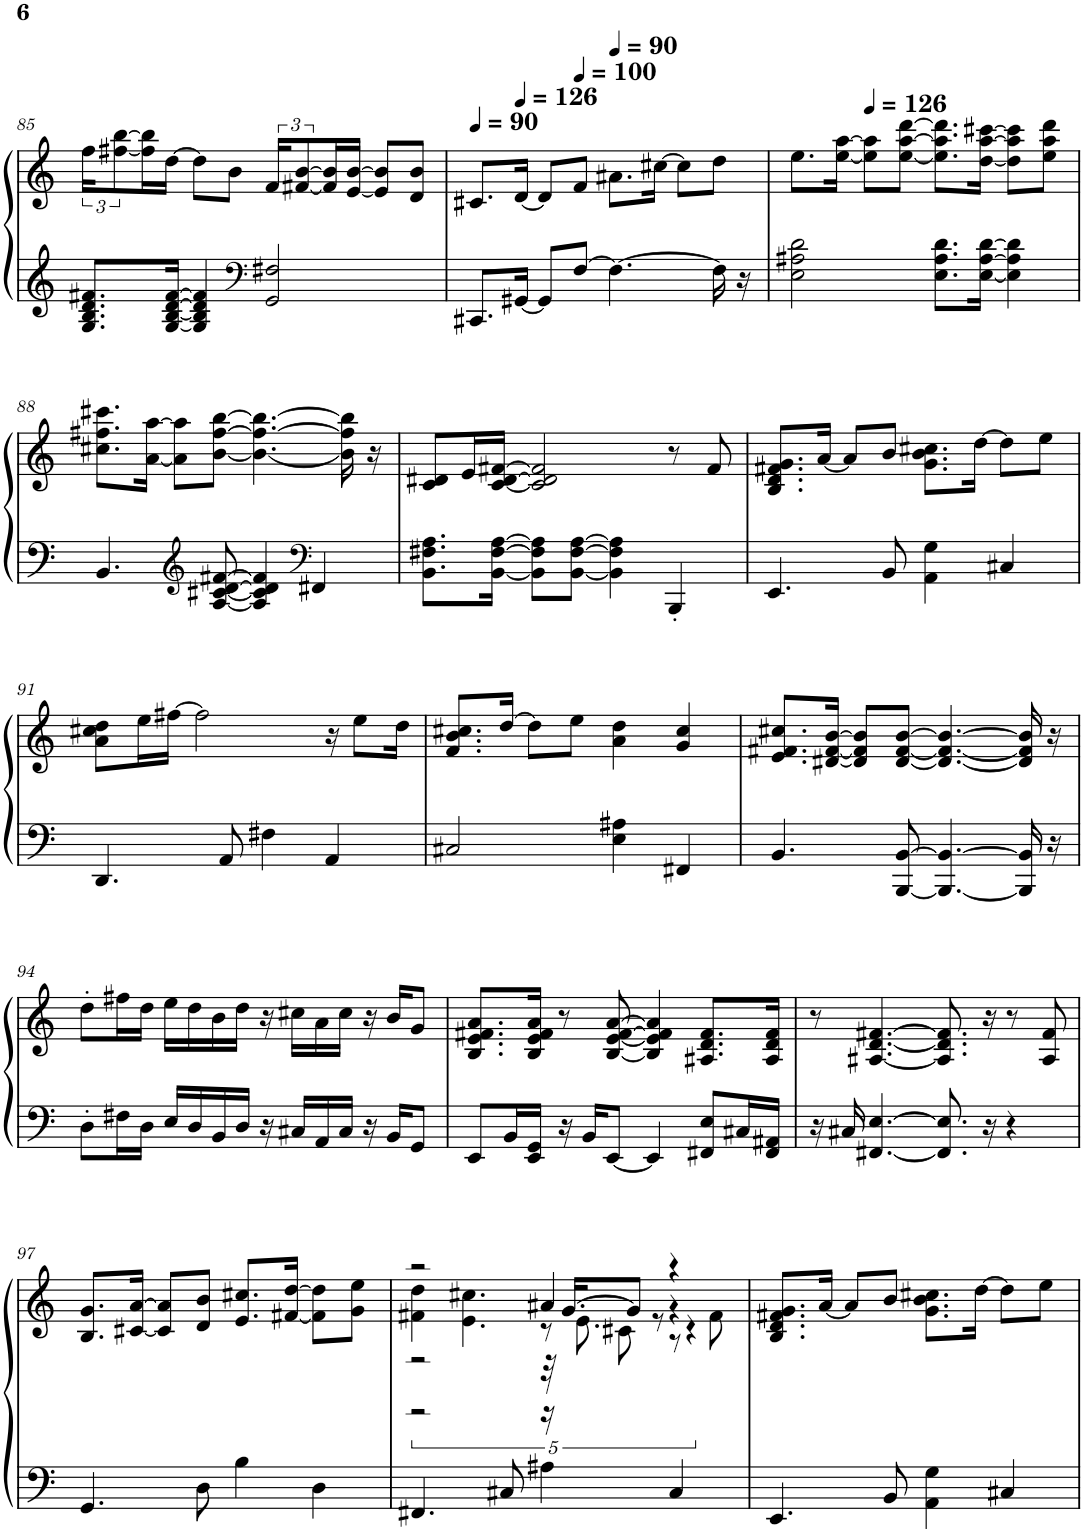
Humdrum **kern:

**kern	**kern
*part1	*part1
*staff2	*staff1
*I"Piano, Piano	*
*I'Pia.	*
!!LO:PB:g=z
*clefG2	*clefG2
*k[]	*k[]
*M4/4	*M4/4
=85	=85
8.G/ 8.B/ 8.d/ 8.f#X/L	24ff\KL
.	[12ff#X\ [12bb\
.	16ff#\] 16bb\]L
[16G/ [16B/ [16d/ [16f#/Jk	[16dd\JJ
4G/] 4B/] 4d/] 4f#/]	8dd\L]
.	8b\J
*clefF4	*
2GG/ 2F#X/	24f/KL
.	[12f#X/ [12b/
.	16f#/] 16b/]L
.	[16e/ [16b/JJ
.	8e/] 8b/]L
.	8d/ 8b/J
=86	=86
*	*MM90
8.CC#X/L	8.c#X/L
*	*MM126
[16GG#X/Jk	[16d/Jk
8GG#/L]	8d/L]
*	*MM100
[8F/J	8f/J
*	*MM90
4.F\_	8.a#X\L
.	[16cc#X\Jk
.	8cc#\L]
16F\]	8dd\J
16r	.
=87	=87
2E\ 2A#X\ 2d\	8.ee\L
.	[16ee\ [16aa\Jk
*	*MM126
.	8ee\] 8aa\]L
.	[8ee\ [8aa\ [8ddd\J
8.E\ 8.A#\ 8.d\L	8.ee\] 8.aa\] 8.ddd\]L
[16E\ [16A#\ [16d\Jk	[16dd\ [16aa\ [16ccc#X\Jk
4E\] 4A#\] 4d\]	8dd\] 8aa\] 8ccc#\]L
.	8ee\ 8aa\ 8ddd\J
!!LO:LB:g=z
=88	=88
4.BB/	8.cc#X\ 8.ff#X\ 8.ccc#X\L
.	[16a\ [16aa\Jk
.	8a\] 8aa\]L
*clefG2	*
[8A/ [8c#X/ [8d/ [8f#X/	[8b\ [8ff#\ [8bb\J
4A/] 4c#/] 4d/] 4f#/]	4.b\_ 4.ff#\_ 4.bb\_
*clefF4	*
4FF#X/	.
.	16b\] 16ff#\] 16bb\]
.	16r
=89	=89
8.BB\ 8.F#X\ 8.A\L	8c/ 8d#X/L
.	16e/L
[16BB\ [16F#\ [16A\Jk	[16c/ [16d#/ [16f#X/JJ
8BB\] 8F#\] 8A\]L	2c/] 2d#/] 2f#/]
[8BB\ [8F#\ [8A\J	.
4BB\] 4F#\] 4A\]	.
4BBB'/	8r
.	8f#/
=90	=90
4.EE/	8.B/ 8.d/ 8.f#X/ 8.g/L
.	[16a/Jk
.	8a/L]
8BB/	8b/J
4AA\ 4G\	8.g\ 8.b\ 8.cc#X\L
.	[16dd\Jk
4C#X/	8dd\L]
.	8ee\J
!!LO:LB:g=z
=91	=91
4.DD/	8a\ 8cc#X\ 8dd\L
.	16ee\L
.	[16ff#X\JJ
.	2ff#\]
8AA/	.
4F#X\	.
4AA/	16r
.	8ee\L
.	16dd\Jk
=92	=92
2C#X/	8.f/ 8.b/ 8.cc#X/L
.	[16dd/Jk
.	8dd\L]
.	8ee\J
4E\ 4A#X\	4a\ 4dd\
4FF#X/	4g/ 4cc#/
=93	=93
4.BB/	8.e/ 8.f#X/ 8.cc#X/L
.	[16d#X/ [16f#/ [16b/Jk
.	8d#/] 8f#/] 8b/]L
[8BBB/ [8BB/	[8d#/ [8f#/ [8b/J
4.BBB/_ 4.BB/_	4.d#/_ 4.f#/_ 4.b/_
16BBB/] 16BB/]	16d#/] 16f#/] 16b/]
16r	16r
!!LO:LB:g=z
=94	=94
8D'\L	8dd'\L
16F#X\L	16ff#X\L
16D\JJ	16dd\JJ
16E/LL	16ee\LL
16D/	16dd\
16BB/	16b\
16D/JJ	16dd\JJ
16r	16r
16C#X/LL	16cc#X\LL
16AA/	16a\
16C#/JJ	16cc#\JJ
16r	16r
16BB/KL	16b/KL
8GG/J	8g/J
=95	=95
8EE/L	8.B/ 8.e/ 8.f#X/ 8.a/L
16BB/L	.
16EE/ 16GG/JJ	16B/ 16e/ 16f#/ 16a/Jk
16r	8r
16BB/KL	.
[8EE/J	[8B/ [8e/ [8f#/ [8a/
4EE/]	4B/] 4e/] 4f#/] 4a/]
8FF#X/ 8E/L	8.A#X/ 8.d/ 8.f#/L
16C#X/L	.
16FF#/ 16AA#X/JJ	16A#/ 16d/ 16f#/Jk
=96	=96
16r	8r
16C#X/	.
[4.FF#X/ [4.E/	[4.A#X/ [4.d/ [4.f#X/
8.FF#/] 8.E/]	8.A#/] 8.d/] 8.f#/]
16r	16r
4r	8r
.	8A#/ 8f#/
!!LO:LB:g=z
=97	=97
4.GG/	8.B/ 8.g/L
.	[16c#X/ [16a/Jk
.	8c#/] 8a/]L
8D\	8d/ 8b/J
4B\	8.e/ 8.cc#X/L
.	[16f#X/ [16dd/Jk
4D\	8f#\] 8dd\]L
.	8g\ 8ee\J
=98	=98
*	*^
*	*	*^
*	*	*	*^
4.FF#X/	2r	5f#X\ 5dd\	2r	2r
.	.	5.e\ 5.cc#X\	.	.
8C#X/	.	.	.	.
4A#X\	4a#X/	10r	32r	16r
.	.	.	[16.g/KL	.
.	.	.	.	8.e\
.	.	10c#X\	.	.
.	.	.	8g/J]	.
.	.	10r	.	.
4C#/	4r	.	4r	8r
.	.	5r	.	.
.	.	.	.	8f#\
*	*v	*v	*v	*v
=99	=99
4.EE/	8.B/ 8.d/ 8.f#X/ 8.g/L
.	[16a/Jk
.	8a/L]
8BB/	8b/J
4AA\ 4G\	8.g\ 8.b\ 8.cc#X\L
.	[16dd\Jk
4C#X/	8dd\L]
.	8ee\J
=	=
*-	*-
